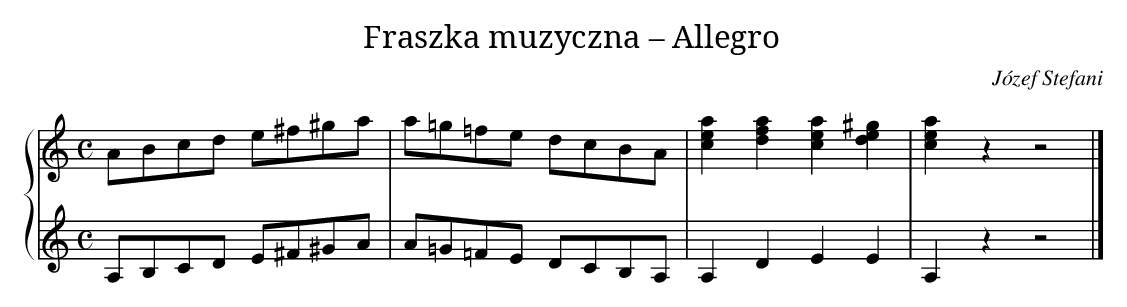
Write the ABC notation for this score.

X:1
T: Fraszka muzyczna – Allegro
C: Józef Stefani
L: 1/8
M: C
%%staves {1 2}
V: 1 clef=treble
V: 2 clef=treble
K: C
[V:1] ABcd e^f^ga |
[V:2] A,B,CD E^F^GA |
[V:1] a=g=fe dcBA |
[V:2] A=G=FE DCB,A, |
[V:1] [a2e2c2][a2f2d2][a2e2c2][^g2e2d2] |
[V:2] A,2D2E2E2 |
[V:1] [a2e2c2]z2z4 |]
[V:2] A,2z2z4 |]
